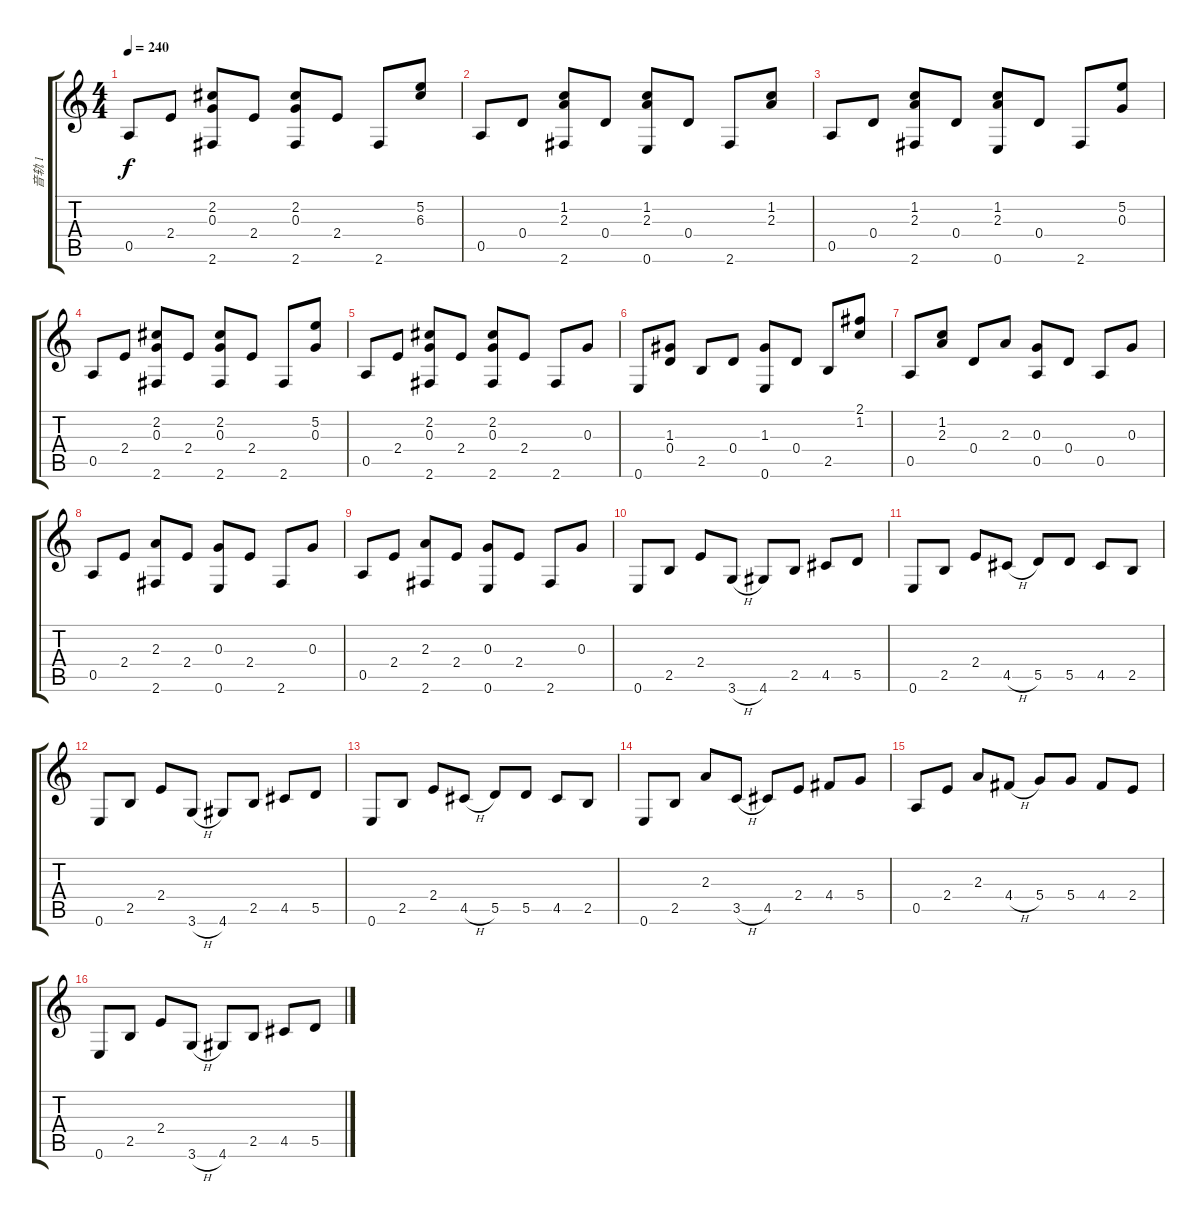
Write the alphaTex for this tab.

\track ("音轨 1" "音轨 1") {instrument acousticguitarsteel}
\staff {score tabs}
\tuning (E4 B3 G3 D3 A2 E2) {hide}
\ts (4 4)
\tempo 240
\clef g2
\ks c
0.5.8{dy f} 2.4.8 (2.2 0.3 2.6).8 2.4.8 (2.2 0.3 2.6).8 2.4.8 2.6.8 (5.2 6.3).8 |
0.5.8 0.4.8 (1.2 2.3 2.6).8 0.4.8 (1.2 2.3 0.6).8 0.4.8 2.6.8 (1.2 2.3).8 |
0.5.8 0.4.8 (1.2 2.3 2.6).8 0.4.8 (1.2 2.3 0.6).8 0.4.8 2.6.8 (5.2 0.3).8 |
0.5.8 2.4.8 (2.2 0.3 2.6).8 2.4.8 (2.2 0.3 2.6).8 2.4.8 2.6.8 (5.2 0.3).8 |
0.5.8 2.4.8 (2.2 0.3 2.6).8 2.4.8 (2.2 0.3 2.6).8 2.4.8 2.6.8 0.3.8 |
0.6.8 (1.3 0.4).8 2.5.8 0.4.8 (1.3 0.6).8 0.4.8 2.5.8 (2.1 1.2).8 |
0.5.8 (1.2 2.3).8 0.4.8 2.3.8 (0.3 0.5).8 0.4.8 0.5.8 0.3.8 |
0.5.8 2.4.8 (2.3 2.6).8 2.4.8 (0.3 0.6).8 2.4.8 2.6.8 0.3.8 |
0.5.8 2.4.8 (2.3 2.6).8 2.4.8 (0.3 0.6).8 2.4.8 2.6.8 0.3.8 |
0.6.8 2.5.8 2.4.8 3.6{h}.8 4.6.8 2.5.8 4.5.8 5.5.8 |
0.6.8 2.5.8 2.4.8 4.5{h}.8 5.5.8 5.5.8 4.5.8 2.5.8 |
0.6.8 2.5.8 2.4.8 3.6{h}.8 4.6.8 2.5.8 4.5.8 5.5.8 |
0.6.8 2.5.8 2.4.8 4.5{h}.8 5.5.8 5.5.8 4.5.8 2.5.8 |
0.6.8 2.5.8 2.3.8 3.5{h}.8 4.5.8 2.4.8 4.4.8 5.4.8 |
0.5.8 2.4.8 2.3.8 4.4{h}.8 5.4.8 5.4.8 4.4.8 2.4.8 |
0.6.8 2.5.8 2.4.8 3.6{h}.8 4.6.8 2.5.8 4.5.8 5.5.8
